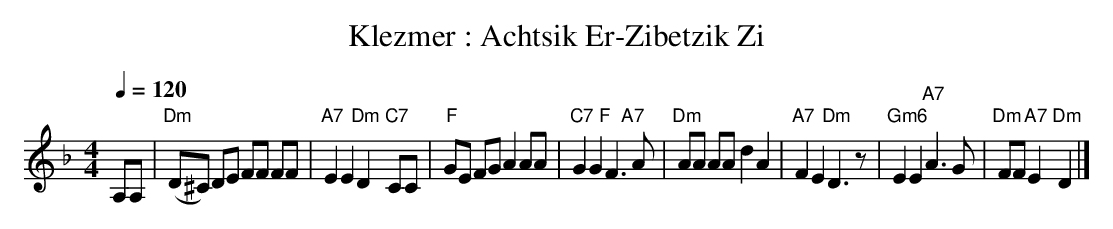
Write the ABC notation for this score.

X:1
T:Klezmer : Achtsik Er-Zibetzik Zi
M:4/4
L:1/8
Q:1/4=120
K:Dm
A,A, | "Dm"(D^C) DE FF FF | "A7"E2 E2 "Dm"D2 "C7"CC |\
"F"GE FG A2 AA | "C7"G2 G2 "F  A7"F3 A | "Dm"AA AA d2 A2 |\
"A7"F2 E2 "Dm"D3 z | "Gm6"E2 E2 "A7"A3 G | "Dm"FF "A7"E2 "Dm"D2 |]
